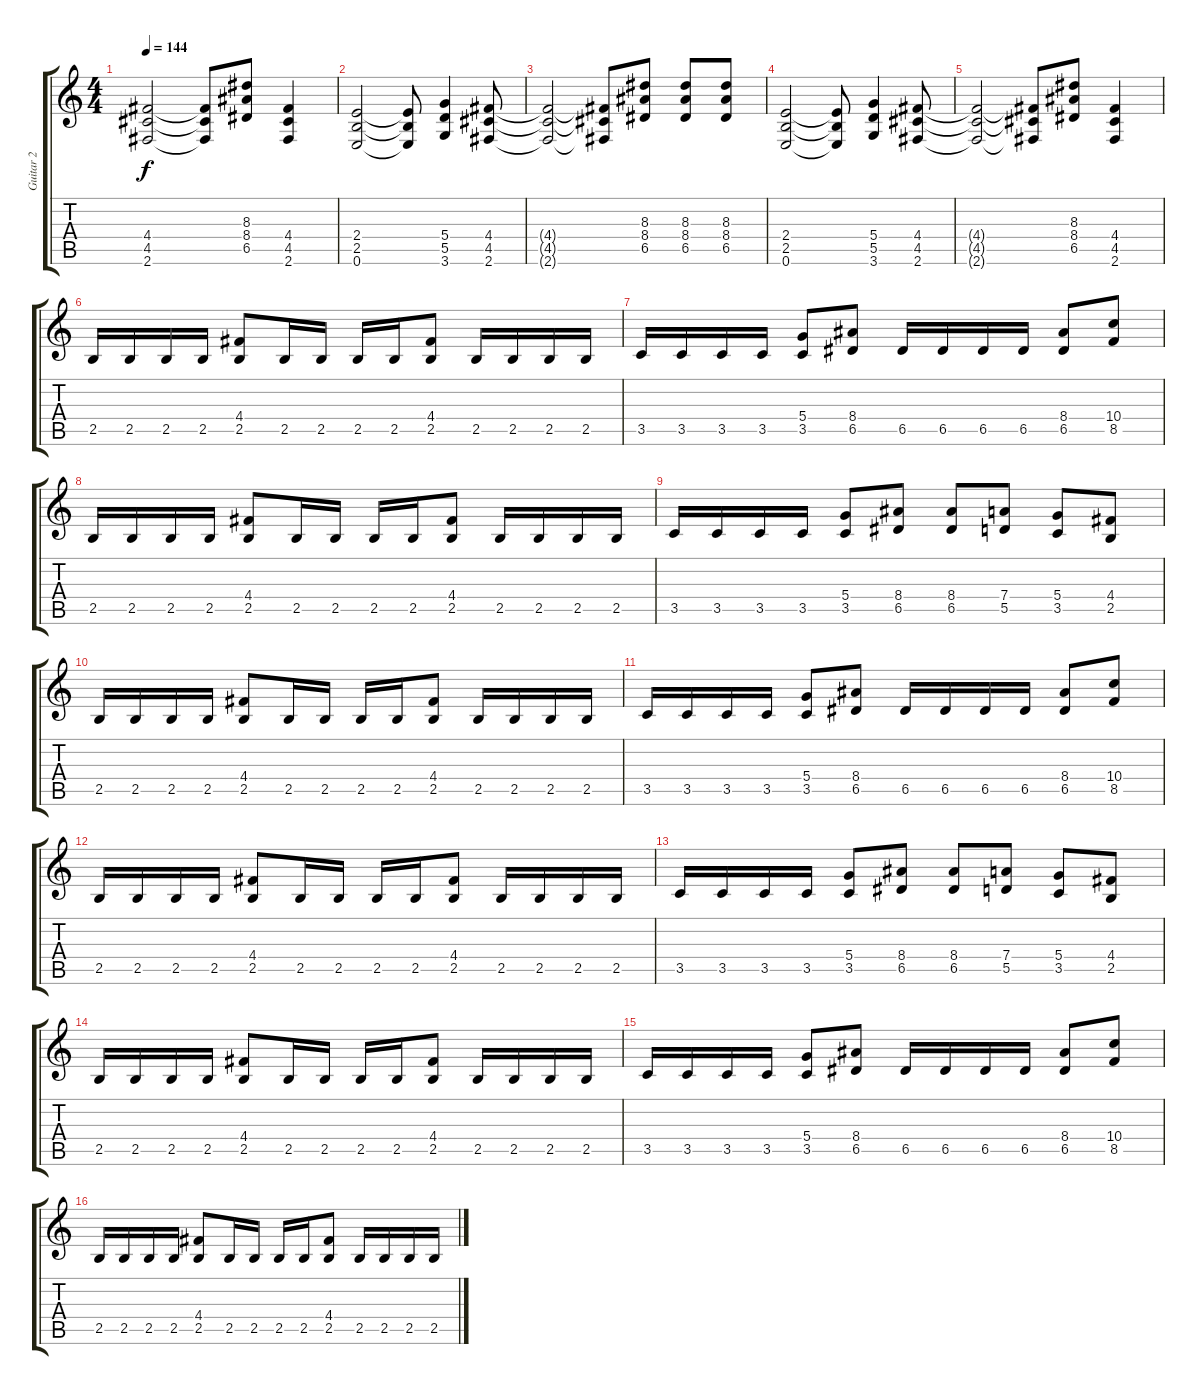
\track ("Guitar 2" "Guitar 2") {instrument distortionguitar}
\staff {score tabs}
\tuning (E4 B3 G3 D3 A2 E2) {hide}
\ts (4 4)
\tempo 144
\clef g2
\ks c
(4.4{t} 4.5{t} 2.6{t}).2{dy f} (4.4{t} 4.5{t} 2.6{t}).8 (8.3 8.4 6.5).8 (4.4 4.5 2.6).4 |
(2.4 2.5 0.6).2 (2.4{t} 2.5{t} 0.6{t}).8 (5.4 5.5 3.6).4 (4.4 4.5 2.6).8 |
(4.4{t} 4.5{t} 2.6{t}).2 (4.4{t} 4.5{t} 2.6{t}).8 (8.3 8.4 6.5).8 (8.3 8.4 6.5).8 (8.3 8.4 6.5).8 |
(2.4 2.5 0.6).2 (2.4{t} 2.5{t} 0.6{t}).8 (5.4 5.5 3.6).4 (4.4 4.5 2.6).8 |
(4.4{t} 4.5{t} 2.6{t}).2 (4.4{t} 4.5{t} 2.6{t}).8 (8.3 8.4 6.5).8 (4.4 4.5 2.6).4 |
2.5.16 2.5.16 2.5.16 2.5.16 (4.4 2.5).8 2.5.16 2.5.16 2.5.16 2.5.16 (4.4 2.5).8 2.5.16 2.5.16 2.5.16 2.5.16 |
3.5.16 3.5.16 3.5.16 3.5.16 (5.4 3.5).8 (8.4 6.5).8 6.5.16 6.5.16 6.5.16 6.5.16 (8.4 6.5).8 (10.4 8.5).8 |
2.5.16 2.5.16 2.5.16 2.5.16 (4.4 2.5).8 2.5.16 2.5.16 2.5.16 2.5.16 (4.4 2.5).8 2.5.16 2.5.16 2.5.16 2.5.16 |
3.5.16 3.5.16 3.5.16 3.5.16 (5.4 3.5).8 (8.4 6.5).8 (8.4 6.5).8 (7.4 5.5).8 (5.4 3.5).8 (4.4 2.5).8 |
2.5.16 2.5.16 2.5.16 2.5.16 (4.4 2.5).8 2.5.16 2.5.16 2.5.16 2.5.16 (4.4 2.5).8 2.5.16 2.5.16 2.5.16 2.5.16 |
3.5.16 3.5.16 3.5.16 3.5.16 (5.4 3.5).8 (8.4 6.5).8 6.5.16 6.5.16 6.5.16 6.5.16 (8.4 6.5).8 (10.4 8.5).8 |
2.5.16 2.5.16 2.5.16 2.5.16 (4.4 2.5).8 2.5.16 2.5.16 2.5.16 2.5.16 (4.4 2.5).8 2.5.16 2.5.16 2.5.16 2.5.16 |
3.5.16 3.5.16 3.5.16 3.5.16 (5.4 3.5).8 (8.4 6.5).8 (8.4 6.5).8 (7.4 5.5).8 (5.4 3.5).8 (4.4 2.5).8 |
2.5.16 2.5.16 2.5.16 2.5.16 (4.4 2.5).8 2.5.16 2.5.16 2.5.16 2.5.16 (4.4 2.5).8 2.5.16 2.5.16 2.5.16 2.5.16 |
3.5.16 3.5.16 3.5.16 3.5.16 (5.4 3.5).8 (8.4 6.5).8 6.5.16 6.5.16 6.5.16 6.5.16 (8.4 6.5).8 (10.4 8.5).8 |
2.5.16 2.5.16 2.5.16 2.5.16 (4.4 2.5).8 2.5.16 2.5.16 2.5.16 2.5.16 (4.4 2.5).8 2.5.16 2.5.16 2.5.16 2.5.16
